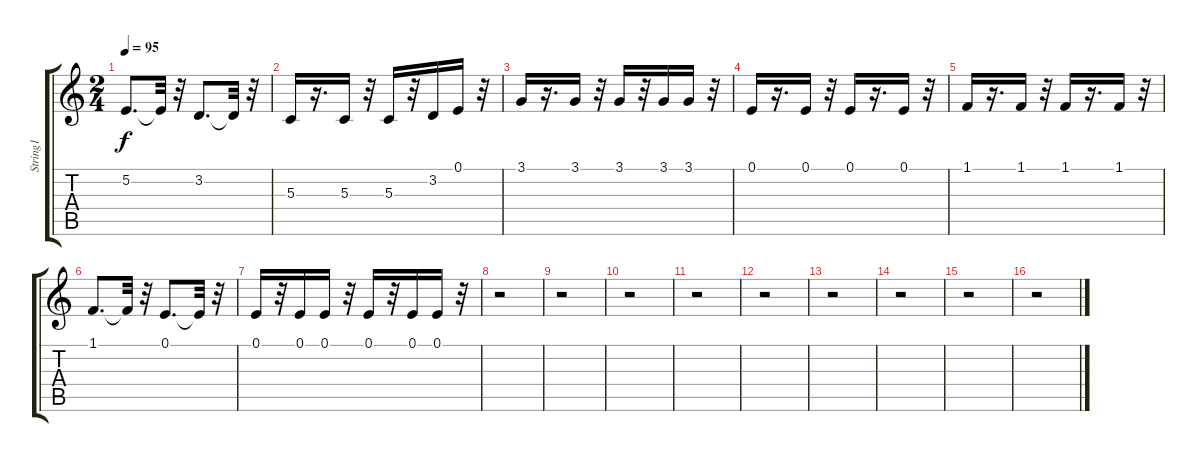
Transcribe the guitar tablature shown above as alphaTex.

\track ("String1" "String1") {instrument tremolostrings}
\staff {score tabs}
\tuning (E4 B3 G3 D3 A2 E2) {hide}
\ts (2 4)
\tempo 95
\clef g2
\ks c
5.2.8{d dy f} 5.2{t}.32 r.32 3.2.8{d} 3.2{t}.32 r.32 |
5.3.16 r.16{d} 5.3.16 r.32 5.3.16 r.32 3.2.16 0.1.16 r.32 |
3.1.16 r.16{d} 3.1.16 r.32 3.1.16 r.32 3.1.16 3.1.16 r.32 |
0.1.16 r.16{d} 0.1.16 r.32 0.1.16 r.16{d} 0.1.16 r.32 |
1.1.16 r.16{d} 1.1.16 r.32 1.1.16 r.16{d} 1.1.16 r.32 |
1.1.8{d} 1.1{t}.32 r.32 0.1.8{d} 0.1{t}.32 r.32 |
0.1.16 r.32 0.1.16 0.1.16 r.32 0.1.16 r.32 0.1.16 0.1.16 r.32 |
r.2 |
r.2 |
r.2 |
r.2 |
r.2 |
r.2 |
r.2 |
r.2 |
r.2
